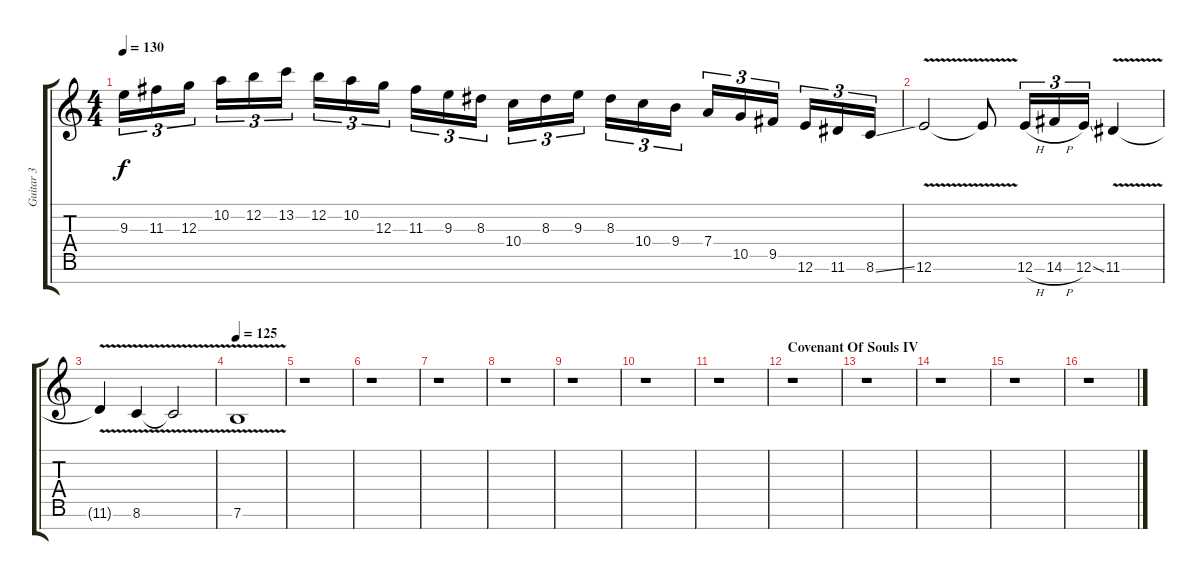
\track ("Guitar 3" "Guitar 3") {instrument distortionguitar}
\staff {score tabs}
\tuning (E4 B3 G3 D3 A2 E2 B1) {hide}
\ts (4 4)
\tempo 130
\clef g2
\ks c
9.3.16{tu (3 2) dy f} 11.3.16{tu (3 2)} 12.3.16{tu (3 2)} 10.2.16{tu (3 2)} 12.2.16{tu (3 2)} 13.2.16{tu (3 2)} 12.2.16{tu (3 2)} 10.2.16{tu (3 2)} 12.3.16{tu (3 2)} 11.3.16{tu (3 2)} 9.3.16{tu (3 2)} 8.3.16{tu (3 2)} 10.4.16{tu (3 2)} 8.3.16{tu (3 2)} 9.3.16{tu (3 2)} 8.3.16{tu (3 2)} 10.4.16{tu (3 2)} 9.4.16{tu (3 2)} 7.4.16{tu (3 2)} 10.5.16{tu (3 2)} 9.5.16{tu (3 2)} 12.6.16{tu (3 2)} 11.6.16{tu (3 2)} 8.6{ss}.16{tu (3 2)} |
12.6{v}.2 12.6{t}.8 12.6{h}.16{tu (3 2)} 14.6{h}.16{tu (3 2)} 12.6{ss}.16{tu (3 2)} 11.6{v}.4 |
11.6{t}.4 8.6{v}.4 8.6{t}.2 |
\section ("" "")
\tempo 125
7.6{v}.1 |
r.1 |
r.1 |
r.1 |
r.1 |
r.1 |
r.1 |
r.1 |
\section ("" "Covenant Of Souls IV")
r.1 |
r.1 |
r.1 |
r.1 |
r.1
